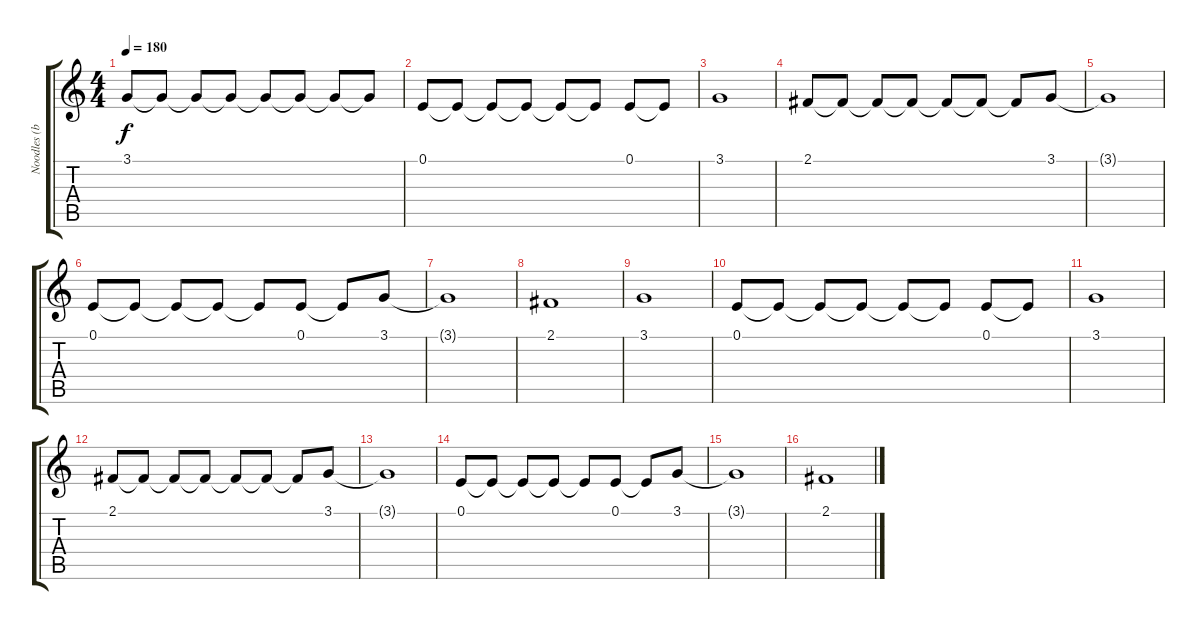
\track ("Noodles (back vocals)" "Noodles (b") {instrument englishhorn}
\staff {score tabs}
\tuning (E4 B3 G3 D3 A2 E2) {hide}
\ts (4 4)
\tempo 180
\clef g2
\ks c
3.1.8{dy f} 3.1{t}.8 3.1{t}.8 3.1{t}.8 3.1{t}.8 3.1{t}.8 3.1{t}.8 3.1{t}.8 |
0.1.8 0.1{t}.8 0.1{t}.8 0.1{t}.8 0.1{t}.8 0.1{t}.8 0.1.8 0.1{t}.8 |
3.1.1 |
2.1.8 2.1{t}.8 2.1{t}.8 2.1{t}.8 2.1{t}.8 2.1{t}.8 2.1{t}.8 3.1.8 |
3.1{t}.1 |
0.1.8 0.1{t}.8 0.1{t}.8 0.1{t}.8 0.1{t}.8 0.1.8 0.1{t}.8 3.1.8 |
3.1{t}.1 |
2.1.1 |
3.1.1 |
0.1.8 0.1{t}.8 0.1{t}.8 0.1{t}.8 0.1{t}.8 0.1{t}.8 0.1.8 0.1{t}.8 |
3.1.1 |
2.1.8 2.1{t}.8 2.1{t}.8 2.1{t}.8 2.1{t}.8 2.1{t}.8 2.1{t}.8 3.1.8 |
3.1{t}.1 |
0.1.8 0.1{t}.8 0.1{t}.8 0.1{t}.8 0.1{t}.8 0.1.8 0.1{t}.8 3.1.8 |
3.1{t}.1 |
2.1.1
